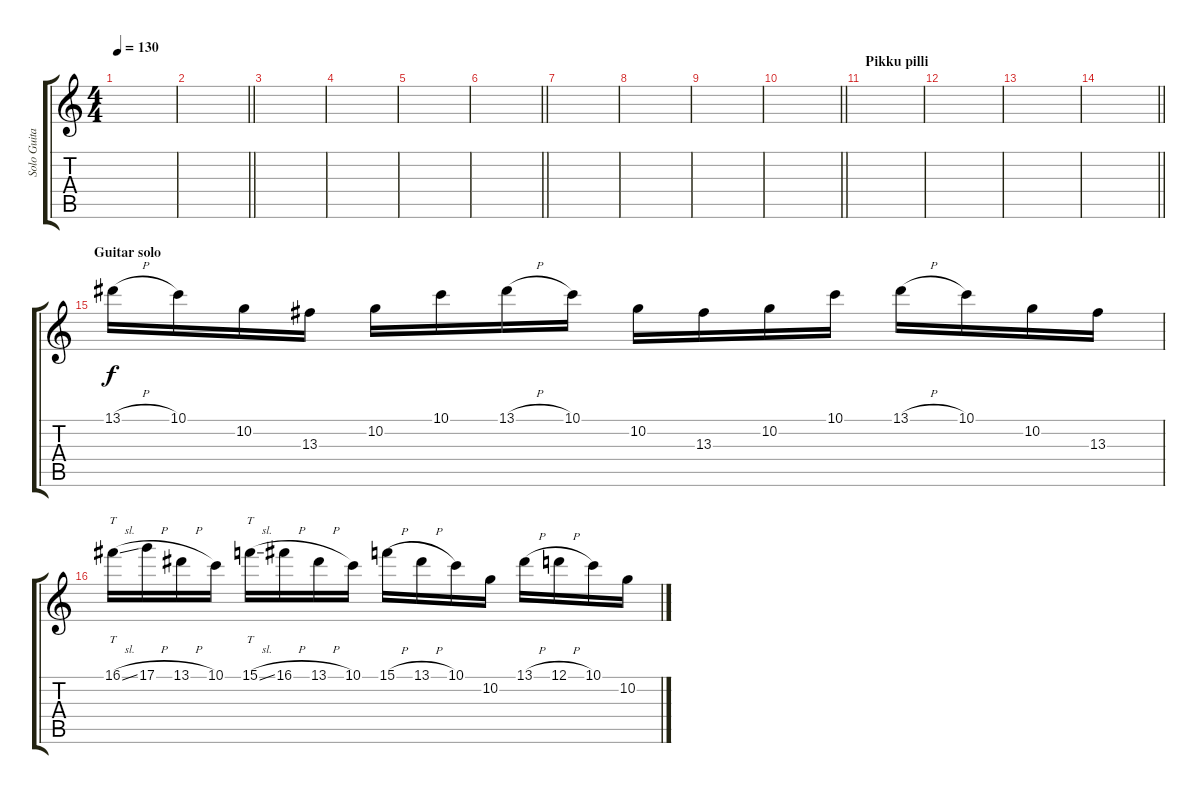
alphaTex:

\track ("Solo Guitar (Juha)" "Solo Guita") {instrument distortionguitar}
\staff {score tabs}
\tuning (D4 A3 F3 C3 G2 D2) {hide}
\ts (4 4)
\tempo 130
\clef g2
\ks c
|
\barLineRight lightlight
|
|
|
|
\barLineRight lightlight
|
|
|
|
\barLineRight lightlight
|
\section ("" "Pikku pilli")
|
|
|
\barLineRight lightlight
|
\section ("" "Guitar solo")
13.1{h}.16 10.1.16 10.2.16 13.3.16 10.2.16 10.1.16 13.1{h}.16 10.1.16 10.2.16 13.3.16 10.2.16 10.1.16 13.1{h}.16 10.1.16 10.2.16 13.3.16 |
16.1{sl}.16{tt} 17.1{h}.16 13.1{h}.16 10.1.16 15.1{sl}.16{tt} 16.1{h}.16 13.1{h}.16 10.1.16 15.1{h}.16 13.1{h}.16 10.1.16 10.2.16 13.1{h}.16 12.1{h}.16 10.1.16 10.2.16
